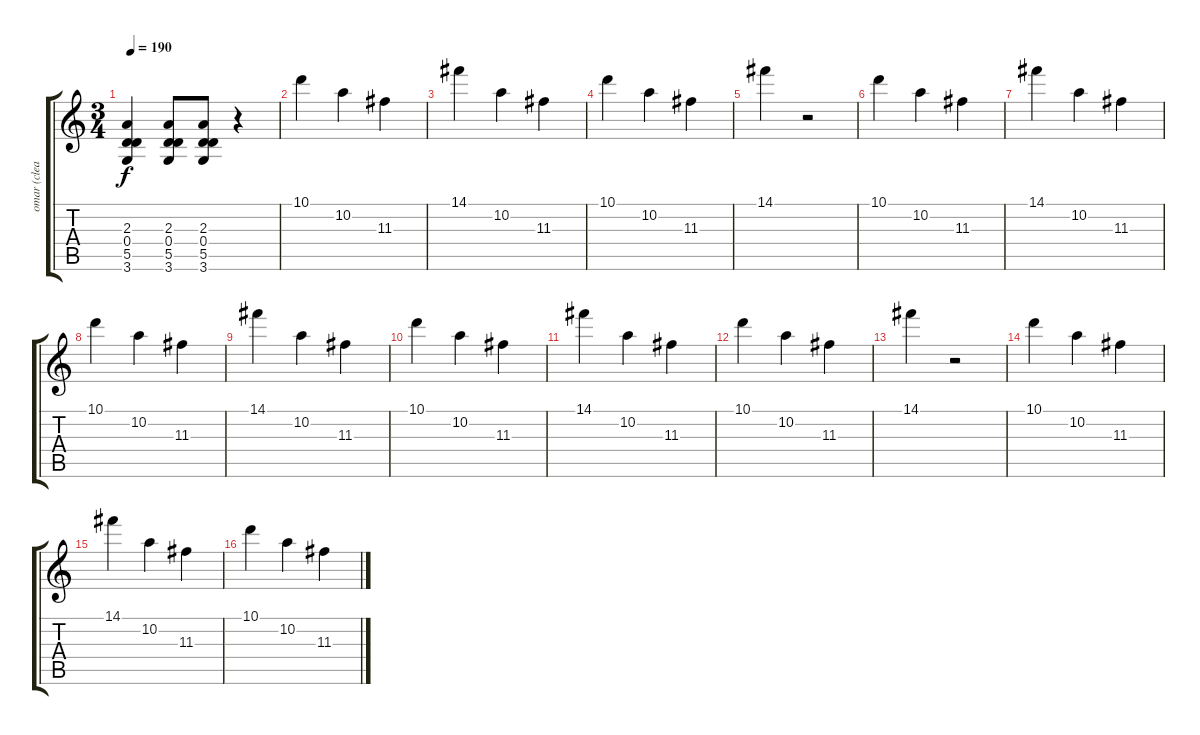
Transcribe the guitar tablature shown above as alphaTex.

\track ("omar (clean)" "omar (clea") {instrument electricguitarjazz}
\staff {score tabs}
\tuning (E4 B3 G3 D3 A2 E2) {hide}
\ts (3 4)
\tempo 190
\clef g2
\ks c
(2.3 0.4 5.5 3.6).4{dy f} (2.3 0.4 5.5 3.6).8 (2.3 0.4 5.5 3.6).8 r.4 |
10.1.4 10.2.4 11.3.4 |
14.1.4 10.2.4 11.3.4 |
10.1.4 10.2.4 11.3.4 |
14.1.4 r.2 |
10.1.4 10.2.4 11.3.4 |
14.1.4 10.2.4 11.3.4 |
10.1.4 10.2.4 11.3.4 |
14.1.4 10.2.4 11.3.4 |
10.1.4 10.2.4 11.3.4 |
14.1.4 10.2.4 11.3.4 |
10.1.4 10.2.4 11.3.4 |
14.1.4 r.2 |
10.1.4 10.2.4 11.3.4 |
14.1.4 10.2.4 11.3.4 |
10.1.4 10.2.4 11.3.4
